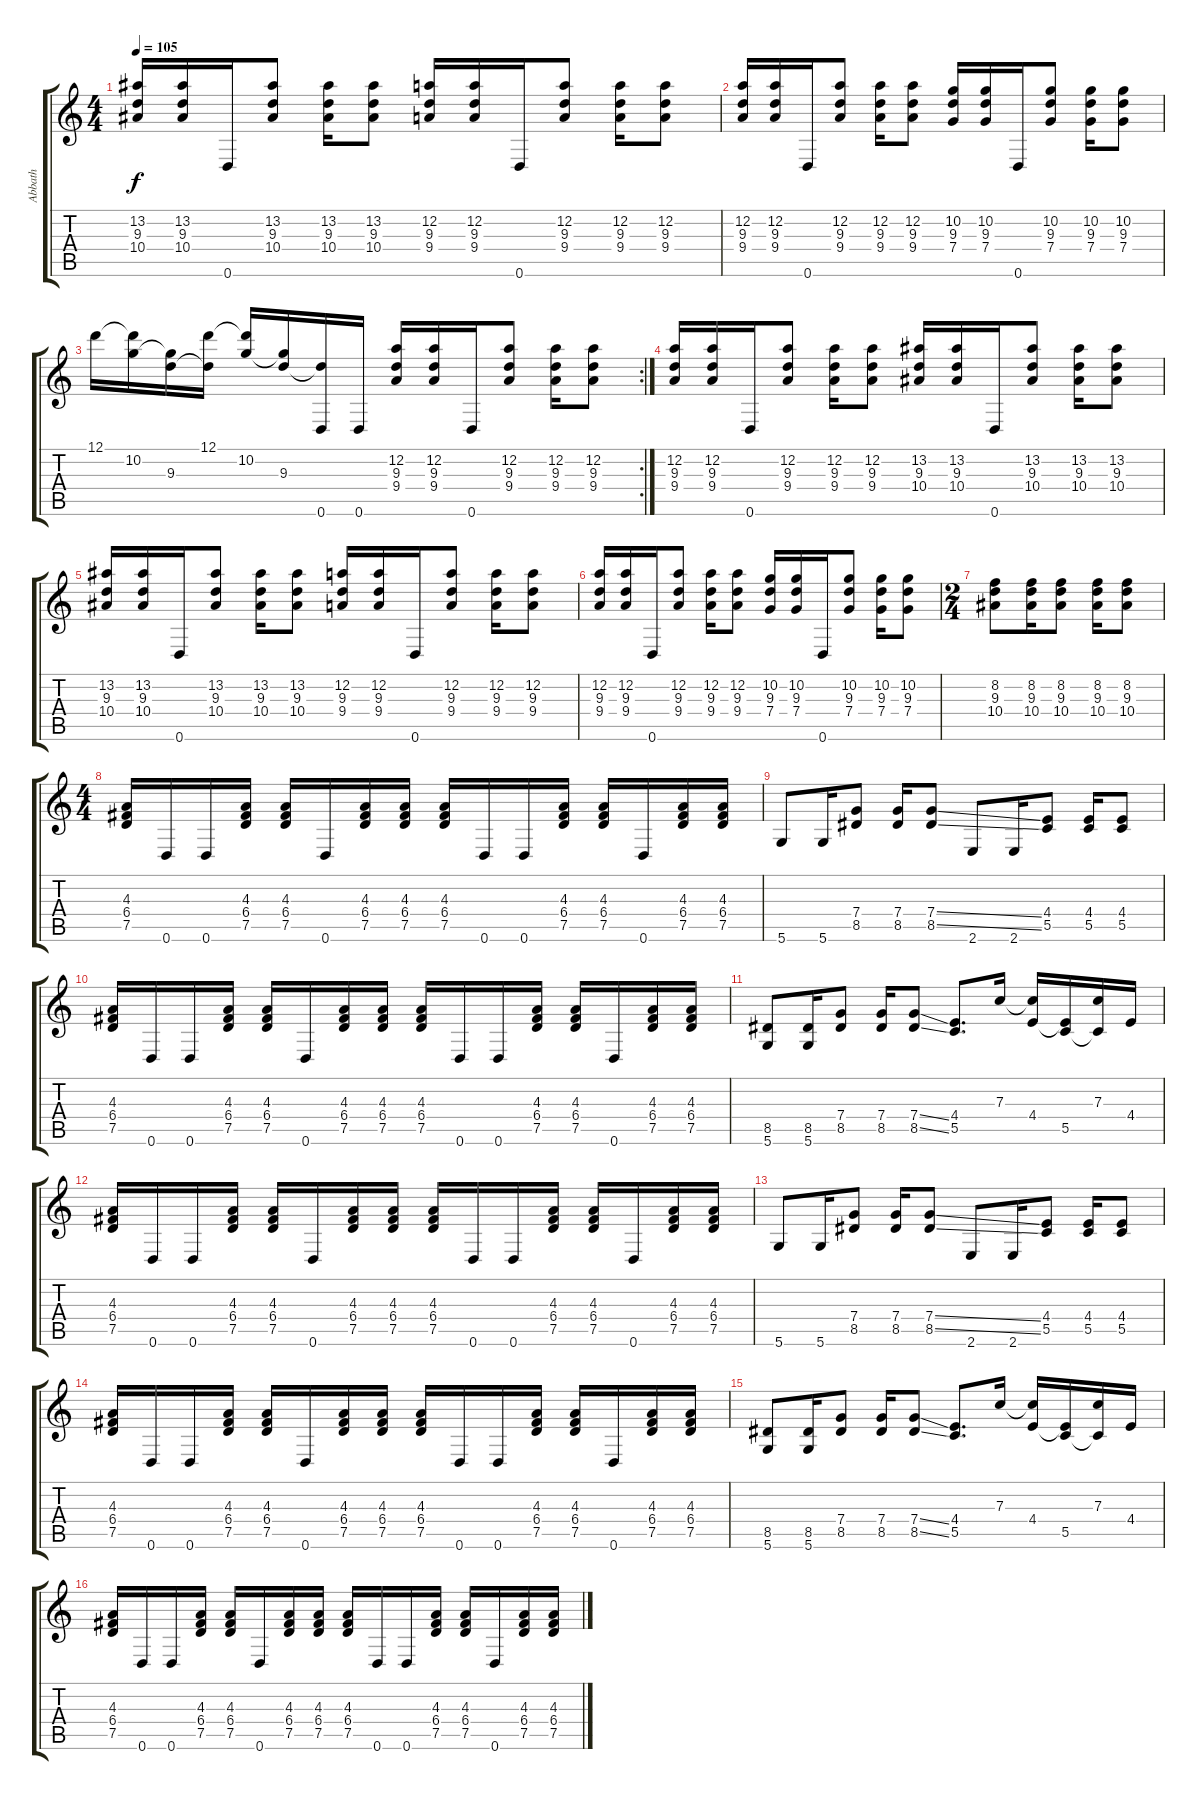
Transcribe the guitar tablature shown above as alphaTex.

\track ("Abbath" "Abbath") {instrument distortionguitar}
\staff {score tabs}
\tuning (D4 A3 F3 C3 G2 D2) {hide}
\ts (4 4)
\tempo 105
\clef g2
\ks c
(13.2 9.3 10.4).16{dy f} (13.2 9.3 10.4).16 0.6.16 (13.2 9.3 10.4).8 (13.2 9.3 10.4).16 (13.2 9.3 10.4).8 (12.2 9.3 9.4).16 (12.2 9.3 9.4).16 0.6.16 (12.2 9.3 9.4).8 (12.2 9.3 9.4).16 (12.2 9.3 9.4).8 |
(12.2 9.3 9.4).16 (12.2 9.3 9.4).16 0.6.16 (12.2 9.3 9.4).8 (12.2 9.3 9.4).16 (12.2 9.3 9.4).8 (10.2 9.3 7.4).16 (10.2 9.3 7.4).16 0.6.16 (10.2 9.3 7.4).8 (10.2 9.3 7.4).16 (10.2 9.3 7.4).8 |
\rc 2
12.1.16 (12.1{t} 10.2).16 (10.2{t} 9.3).16 (12.1 9.3{t}).16 (12.1{t} 10.2).16 (10.2{t} 9.3).16 (9.3{t} 0.6).16 0.6.16 (12.2 9.3 9.4).16 (12.2 9.3 9.4).16 0.6.16 (12.2 9.3 9.4).8 (12.2 9.3 9.4).16 (12.2 9.3 9.4).8 |
(12.2 9.3 9.4).16 (12.2 9.3 9.4).16 0.6.16 (12.2 9.3 9.4).8 (12.2 9.3 9.4).16 (12.2 9.3 9.4).8 (13.2 9.3 10.4).16 (13.2 9.3 10.4).16 0.6.16 (13.2 9.3 10.4).8 (13.2 9.3 10.4).16 (13.2 9.3 10.4).8 |
(13.2 9.3 10.4).16 (13.2 9.3 10.4).16 0.6.16 (13.2 9.3 10.4).8 (13.2 9.3 10.4).16 (13.2 9.3 10.4).8 (12.2 9.3 9.4).16 (12.2 9.3 9.4).16 0.6.16 (12.2 9.3 9.4).8 (12.2 9.3 9.4).16 (12.2 9.3 9.4).8 |
(12.2 9.3 9.4).16 (12.2 9.3 9.4).16 0.6.16 (12.2 9.3 9.4).8 (12.2 9.3 9.4).16 (12.2 9.3 9.4).8 (10.2 9.3 7.4).16 (10.2 9.3 7.4).16 0.6.16 (10.2 9.3 7.4).8 (10.2 9.3 7.4).16 (10.2 9.3 7.4).8 |
\ts (2 4)
(8.2 9.3 10.4).8 (8.2 9.3 10.4).16 (8.2 9.3 10.4).8 (8.2 9.3 10.4).16 (8.2 9.3 10.4).8 |
\ts (4 4)
(4.3 6.4 7.5).16 0.6.16 0.6.16 (4.3 6.4 7.5).16 (4.3 6.4 7.5).16 0.6.16 (4.3 6.4 7.5).16 (4.3 6.4 7.5).16 (4.3 6.4 7.5).16 0.6.16 0.6.16 (4.3 6.4 7.5).16 (4.3 6.4 7.5).16 0.6.16 (4.3 6.4 7.5).16 (4.3 6.4 7.5).16 |
5.6.8 5.6.16 (7.4 8.5).8 (7.4 8.5).16 (7.4{ss} 8.5{ss}).8 2.6.8 2.6.16 (4.4 5.5).8 (4.4 5.5).16 (4.4 5.5).8 |
(4.3 6.4 7.5).16 0.6.16 0.6.16 (4.3 6.4 7.5).16 (4.3 6.4 7.5).16 0.6.16 (4.3 6.4 7.5).16 (4.3 6.4 7.5).16 (4.3 6.4 7.5).16 0.6.16 0.6.16 (4.3 6.4 7.5).16 (4.3 6.4 7.5).16 0.6.16 (4.3 6.4 7.5).16 (4.3 6.4 7.5).16 |
(8.5 5.6).8 (8.5 5.6).16 (7.4 8.5).8 (7.4 8.5).16 (7.4{ss} 8.5{ss}).8 (4.4 5.5).8{d} 7.3.16 (7.3{t} 4.4).16 (4.4{t} 5.5).16 (7.3 5.5{t}).16 4.4.16 |
(4.3 6.4 7.5).16 0.6.16 0.6.16 (4.3 6.4 7.5).16 (4.3 6.4 7.5).16 0.6.16 (4.3 6.4 7.5).16 (4.3 6.4 7.5).16 (4.3 6.4 7.5).16 0.6.16 0.6.16 (4.3 6.4 7.5).16 (4.3 6.4 7.5).16 0.6.16 (4.3 6.4 7.5).16 (4.3 6.4 7.5).16 |
5.6.8 5.6.16 (7.4 8.5).8 (7.4 8.5).16 (7.4{ss} 8.5{ss}).8 2.6.8 2.6.16 (4.4 5.5).8 (4.4 5.5).16 (4.4 5.5).8 |
(4.3 6.4 7.5).16 0.6.16 0.6.16 (4.3 6.4 7.5).16 (4.3 6.4 7.5).16 0.6.16 (4.3 6.4 7.5).16 (4.3 6.4 7.5).16 (4.3 6.4 7.5).16 0.6.16 0.6.16 (4.3 6.4 7.5).16 (4.3 6.4 7.5).16 0.6.16 (4.3 6.4 7.5).16 (4.3 6.4 7.5).16 |
(8.5 5.6).8 (8.5 5.6).16 (7.4 8.5).8 (7.4 8.5).16 (7.4{ss} 8.5{ss}).8 (4.4 5.5).8{d} 7.3.16 (7.3{t} 4.4).16 (4.4{t} 5.5).16 (7.3 5.5{t}).16 4.4.16 |
(4.3 6.4 7.5).16 0.6.16 0.6.16 (4.3 6.4 7.5).16 (4.3 6.4 7.5).16 0.6.16 (4.3 6.4 7.5).16 (4.3 6.4 7.5).16 (4.3 6.4 7.5).16 0.6.16 0.6.16 (4.3 6.4 7.5).16 (4.3 6.4 7.5).16 0.6.16 (4.3 6.4 7.5).16 (4.3 6.4 7.5).16
